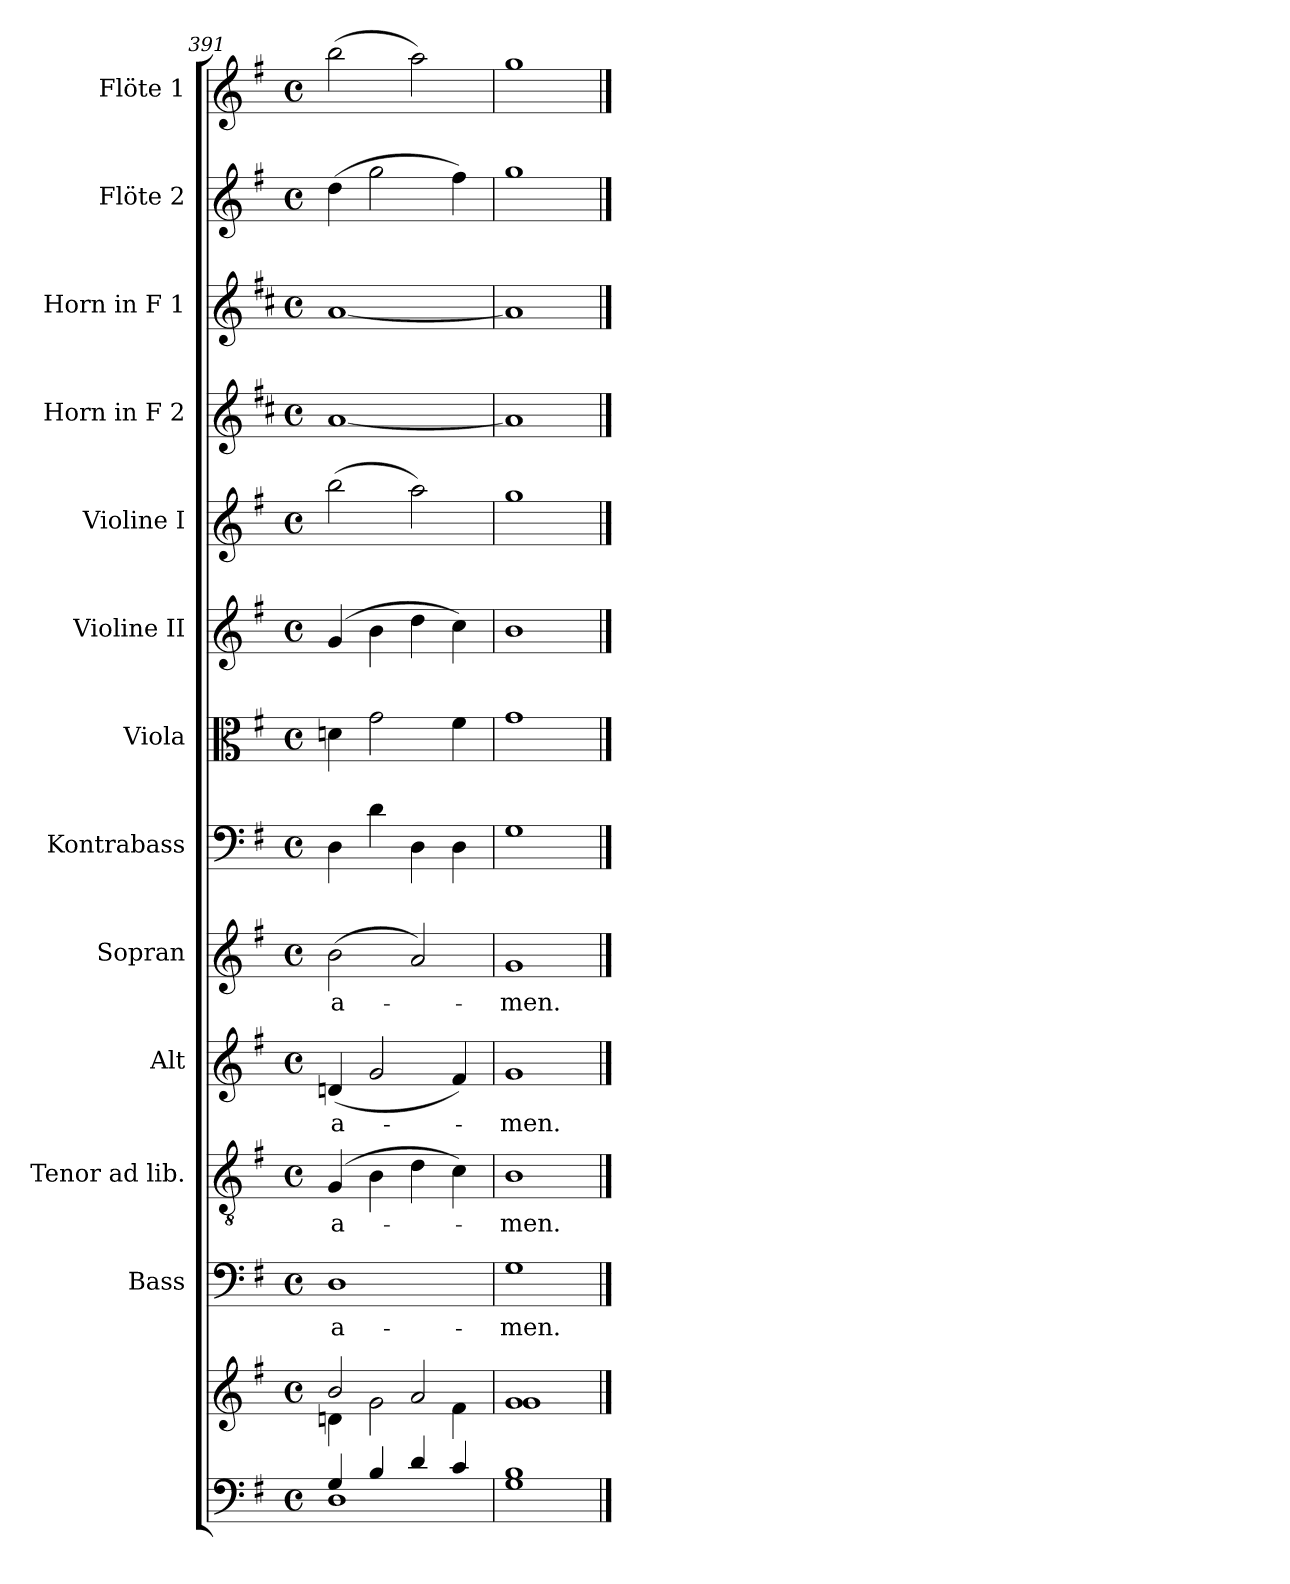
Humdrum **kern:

**kern	**kern	**kern	**text	**kern	**text	**kern	**text	**kern	**text	**kern	**kern	**kern	**kern	**kern	**kern	**kern	**kern
*part13	*part13	*part12	*part12	*part11	*part11	*part10	*part10	*part9	*part9	*part8	*part7	*part6	*part5	*part4	*part3	*part2	*part1
*staff14	*staff13	*staff12	*staff12	*staff11	*staff11	*staff10	*staff10	*staff9	*staff9	*staff8	*staff7	*staff6	*staff5	*staff4	*staff3	*staff2	*staff1
*	*	*I"Bass	*	*I"Tenor ad lib.	*	*I"Alt	*	*I"Sopran	*	*I"Kontrabass	*I"Viola	*I"Violine II	*I"Violine I	*I"Horn in F 2	*I"Horn in F 1	*I"Flöte 2	*I"Flöte 1
*	*	*I'B.	*	*I'T.	*	*I'A.	*	*I'S.	*	*I'Kb.	*I'Vla.	*I'Vl. II	*I'Vl. I	*	*	*I'Fl. 2	*I'Fl. 1
*clefF4	*clefG2	*clefF4	*	*clefGv2	*	*clefG2	*	*clefG2	*	*clefF4	*clefC3	*clefG2	*clefG2	*clefG2	*clefG2	*clefG2	*clefG2
*	*	*	*	*	*	*	*	*	*	*ITrd7c12	*	*	*	*ITrd4c7	*ITrd4c7	*	*
*k[f#]	*k[f#]	*k[f#]	*	*k[f#]	*	*k[f#]	*	*k[f#]	*	*k[f#]	*k[f#]	*k[f#]	*k[f#]	*k[f#]	*k[f#]	*k[f#]	*k[f#]
*G:	*G:	*G:	*	*G:	*	*G:	*	*G:	*	*G:	*G:	*G:	*G:	*G:	*G:	*G:	*G:
*M4/4	*M4/4	*M4/4	*	*M4/4	*	*M4/4	*	*M4/4	*	*M4/4	*M4/4	*M4/4	*M4/4	*M4/4	*M4/4	*M4/4	*M4/4
*met(c)	*met(c)	*met(c)	*	*met(c)	*	*met(c)	*	*met(c)	*	*met(c)	*met(c)	*met(c)	*met(c)	*met(c)	*met(c)	*met(c)	*met(c)
=391	=391	=391	=391	=391	=391	=391	=391	=391	=391	=391	=391	=391	=391	=391	=391	=391	=391
*^	*^	*	*	*	*	*	*	*	*	*	*	*	*	*	*	*	*
!	!	!	!	!	!LO:LY:b	!	!LO:LY:b	!	!LO:LY:b	!	!LO:LY:b	!	!	!	!	!	!	!	!
4G/	1D	2b/	4dn\	1D	a-	(4G/	a-	(<4dn/	a-	(>2b\	a-	4DD\	4dn\	(4g/	(>2bb\	[1d	[1d	(>4dd\	(>2bb\
4B/	.	.	2g\	.	.	4B\	.	2g/	.	.	.	4D\	2g\	4b\	.	.	.	2gg\	.
4d/	.	2a/	.	.	.	4d\	.	.	.	2a/)	.	4DD\	.	4dd\	2aa\)	.	.	.	2aa\)
4c/	.	.	4f#\	.	.	4c\)	.	4f#/)	.	.	.	4DD\	4f#\	4cc\)	.	.	.	4ff#\)	.
=392	=392	=392	=392	=392	=392	=392	=392	=392	=392	=392	=392	=392	=392	=392	=392	=392	=392	=392	=392
!	!	!	!	!	!LO:LY:b	!	!LO:LY:b	!	!LO:LY:b	!	!LO:LY:b	!	!	!	!	!	!	!	!
1B	1G	1g	1g	1G	-men.	1B	-men.	1g	-men.	1g	-men.	1GG	1g	1b	1gg	1d]	1d]	1gg	1gg
*v	*v	*	*	*	*	*	*	*	*	*	*	*	*	*	*	*	*	*	*
*	*v	*v	*	*	*	*	*	*	*	*	*	*	*	*	*	*	*	*
==	==	==	==	==	==	==	==	==	==	==	==	==	==	==	==	==	==
*-	*-	*-	*-	*-	*-	*-	*-	*-	*-	*-	*-	*-	*-	*-	*-	*-	*-
